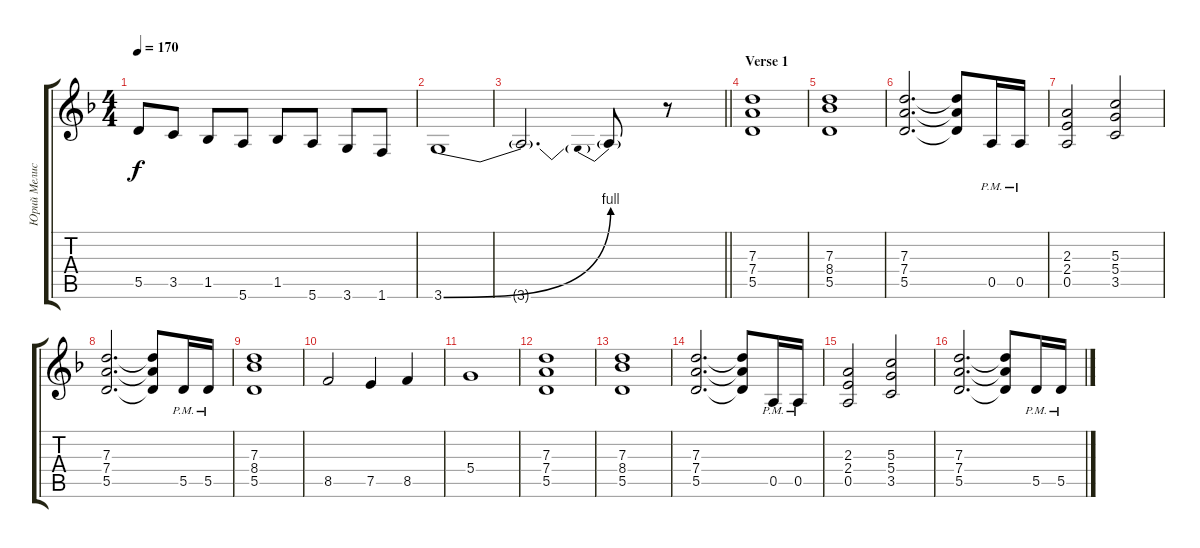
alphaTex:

\track ("Юрий Мелисов" "Юрий Мелис") {instrument distortionguitar}
\staff {score tabs}
\tuning (E4 B3 G3 D3 A2 E2) {hide}
\ts (4 4)
\tempo 170
\clef g2
\ks f
5.5.8{dy f} 3.5.8 1.5.8 5.6.8 1.5.8 5.6.8 3.6.8 1.6.8 |
3.6{be (bend 0 0 60 4)}.1 |
\barLineRight lightlight
3.6{t}.2{d} 3.6{be (prebend 0 4 60 4) t}.8 r.8 |
\section ("" "Verse 1")
(7.3 7.4 5.5).1 |
(7.3 8.4 5.5).1 |
(7.3 7.4 5.5).2{d} (7.3{t} 7.4{t} 5.5{t}).8 0.5{pm}.16 0.5{pm}.16 |
(2.3 2.4 0.5).2 (5.3 5.4 3.5).2 |
(7.3 7.4 5.5).2{d} (7.3{t} 7.4{t} 5.5{t}).8 5.5{pm}.16 5.5{pm}.16 |
(7.3 8.4 5.5).1 |
8.5.2 7.5.4 8.5.4 |
5.4.1 |
(7.3 7.4 5.5).1 |
(7.3 8.4 5.5).1 |
(7.3 7.4 5.5).2{d} (7.3{t} 7.4{t} 5.5{t}).8 0.5{pm}.16 0.5{pm}.16 |
(2.3 2.4 0.5).2 (5.3 5.4 3.5).2 |
(7.3 7.4 5.5).2{d} (7.3{t} 7.4{t} 5.5{t}).8 5.5{pm}.16 5.5{pm}.16
